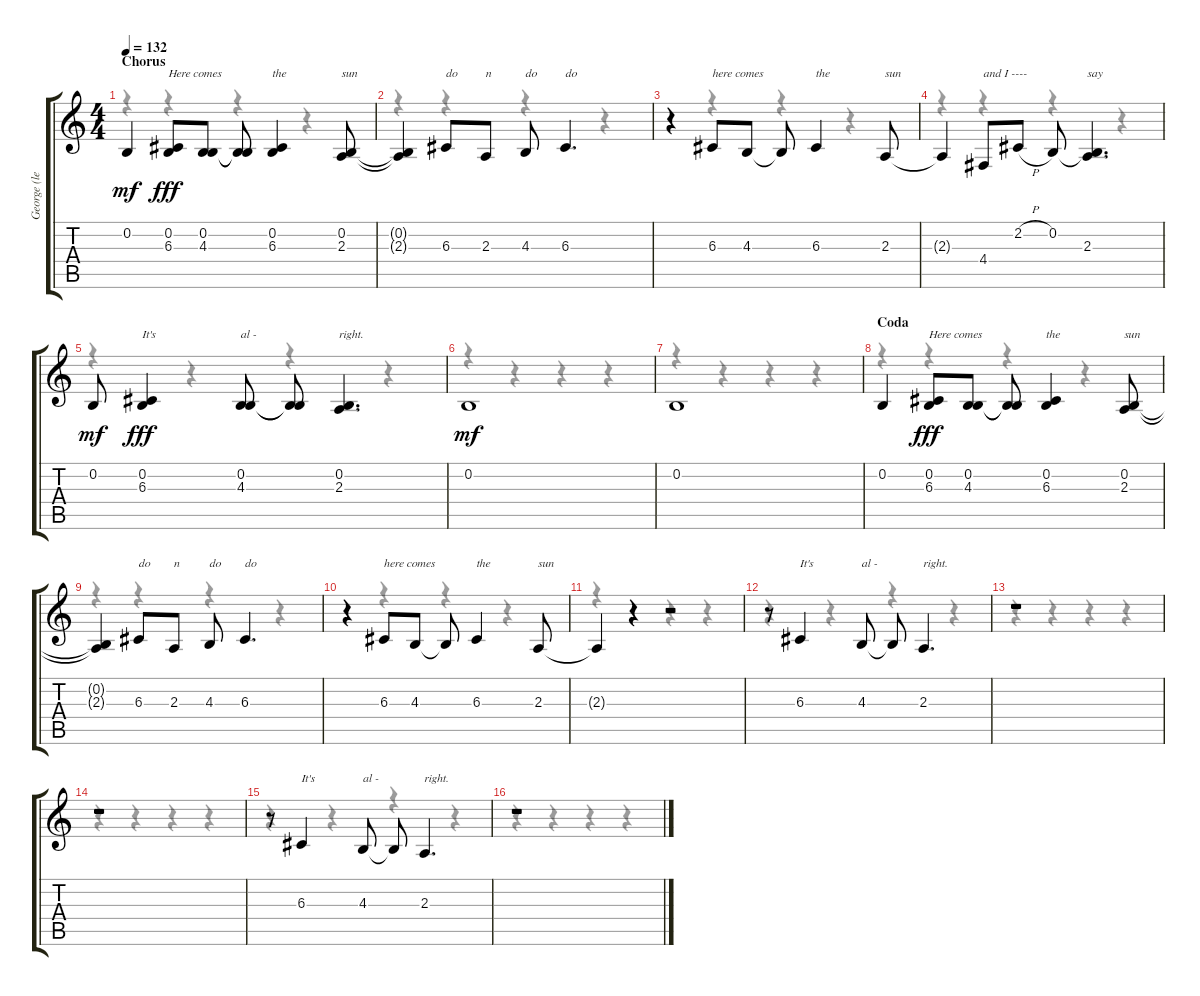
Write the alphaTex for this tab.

\track ("George (lead vocals)" "George (le") {instrument tenorsax}
\staff {score tabs}
\tuning (E4 B3 G3 D3 A2 E2) {hide}
\voice
\ts (4 4)
\section ("" "Chorus")
\tempo 132
\clef g2
\ks c
0.2.4{dy mf} (0.2 6.3).8{txt "Here comes" dy fff} (0.2 4.3).8 (0.2{t} 4.3{t}).8 (0.2 6.3).4{txt "the"} (0.2 2.3).8{txt "sun"} |
(0.2{t} 2.3{t}).4 6.3.8{txt "do"} 2.3.8{txt "n"} 4.3.8{txt "do"} 6.3.4{d txt "do"} |
r.4 6.3.8{txt "here comes"} 4.3.8 4.3{t}.8 6.3.4{txt "the"} 2.3.8{txt "sun"} |
2.3{t}.4 4.4.8{txt "and I ----"} 2.2{h}.8 0.2.8 (0.2{t} 2.3).4{d txt "say"} |
0.2.8{dy mf} (0.2 6.3).4{txt "It's" dy fff} (0.2 4.3).8{txt "al -"} (0.2{t} 4.3{t}).8 (0.2 2.3).4{d txt "right."} |
0.2.1{dy mf} |
0.2.1 |
\section ("" "Coda")
0.2.4 (0.2 6.3).8{txt "Here comes" dy fff} (0.2 4.3).8 (0.2{t} 4.3{t}).8 (0.2 6.3).4{txt "the"} (0.2 2.3).8{txt "sun"} |
(0.2{t} 2.3{t}).4 6.3.8{txt "do"} 2.3.8{txt "n"} 4.3.8{txt "do"} 6.3.4{d txt "do"} |
r.4 6.3.8{txt "here comes"} 4.3.8 4.3{t}.8 6.3.4{txt "the"} 2.3.8{txt "sun"} |
2.3{t}.4 r.4{txt " "} r.2 |
r.8 6.3.4{txt "It's"} 4.3.8{txt "al -"} 4.3{t}.8 2.3.4{d txt "right."} |
r.1 |
r.1 |
r.8 6.3.4{txt "It's"} 4.3.8{txt "al -"} 4.3{t}.8 2.3.4{d txt "right."} |
r.1
\voice
\clef g2
\ottava regular
\simile none
\ks c
r.4{dy f} r.4 r.4 r.4 |
r.4 r.4 r.4 r.4 |
r.4 r.4 r.4 r.4 |
r.4 r.4 r.4 r.4 |
r.4 r.4 r.4 r.4 |
r.4 r.4 r.4 r.4 |
r.4 r.4 r.4 r.4 |
r.4 r.4 r.4 r.4 |
r.4 r.4 r.4 r.4 |
r.4 r.4 r.4 r.4 |
r.4 r.4 r.4 r.4 |
r.4 r.4 r.4 r.4 |
r.4 r.4 r.4 r.4 |
r.4 r.4 r.4 r.4 |
r.4 r.4 r.4 r.4 |
r.4 r.4 r.4 r.4
